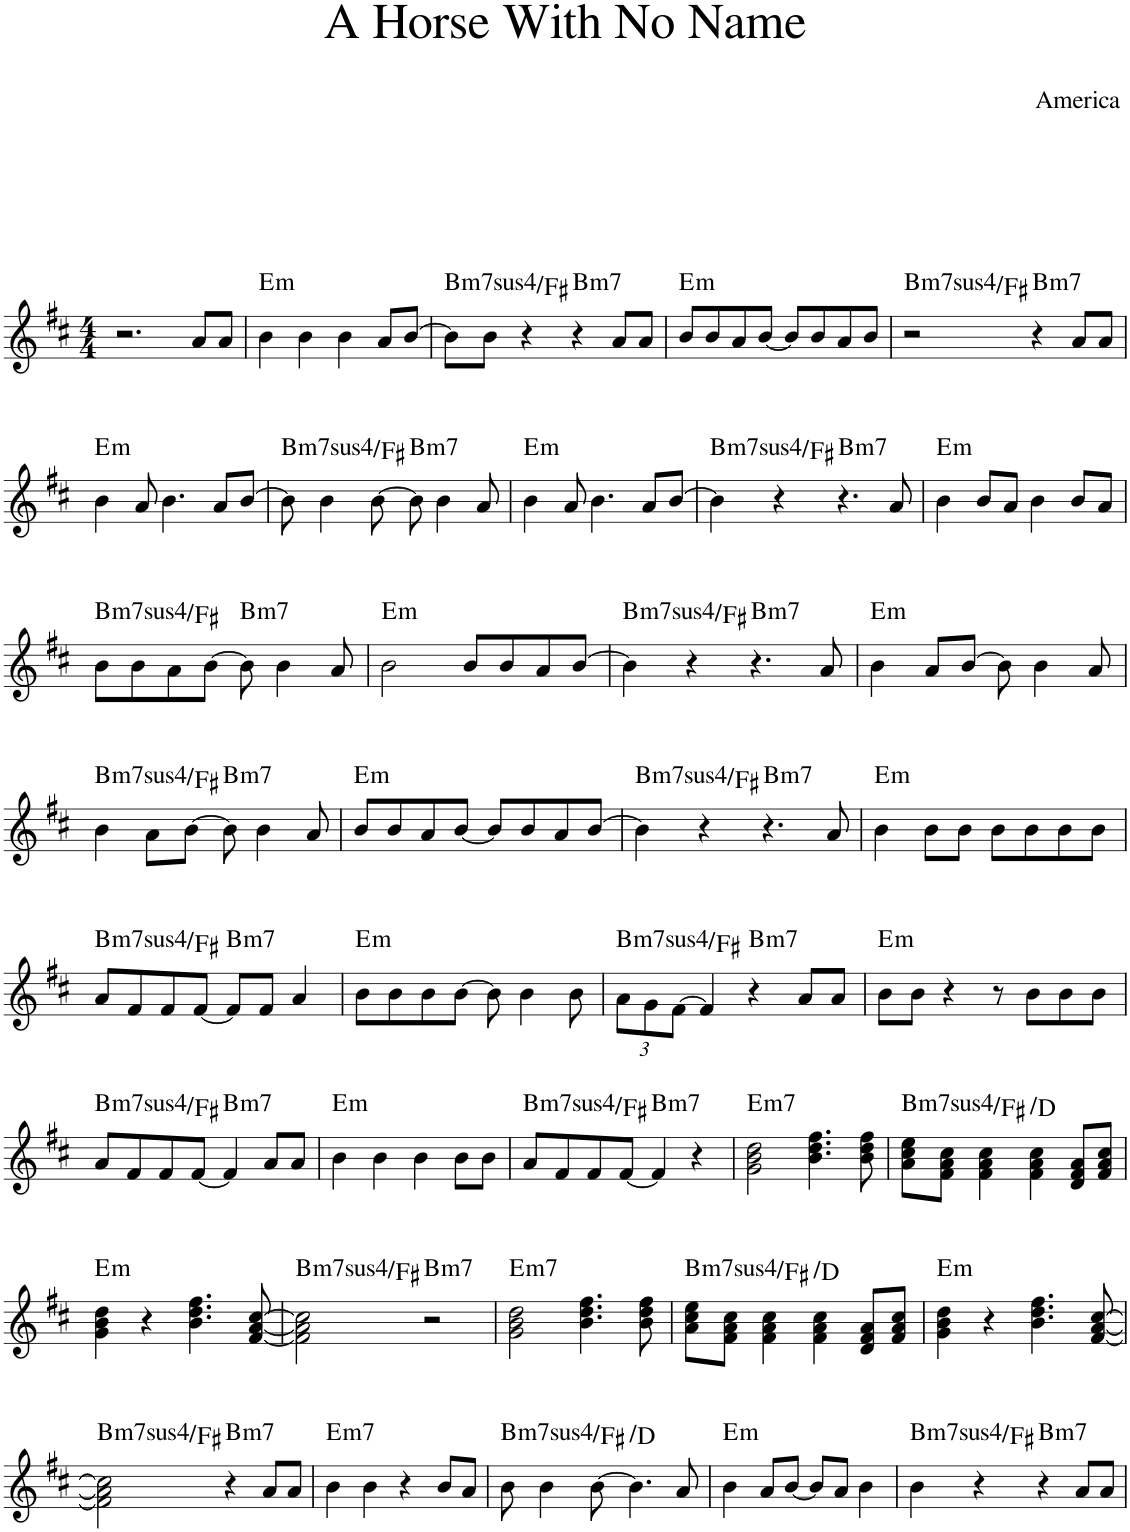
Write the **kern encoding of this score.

**kern	**harte
*part1	*part1
*staff1	*
*I"Piano	*
*I'Pno.	*
*clefG2	*
*k[f#c#]	*
*M4/4	*
=1	=1
2.r	.
8a/L	.
8a/J	.
=2	=2
!	!LO:H:kt=m
4b\	E:min
4b\	.
4b\	.
8a/L	.
[8b/J	.
=3	=3
!	!LO:H:kt=74
8b\L]	B:sus4(7)/5
8b\J	.
4r	.
!	!LO:H:kt=m7
4r	B:min7
8a/L	.
8a/J	.
=4	=4
!	!LO:H:kt=m
8b/L	E:min
8b/	.
8a/	.
[8b/J	.
8b/L]	.
8b/	.
8a/	.
8b/J	.
=5	=5
!	!LO:H:kt=74
2r	B:sus4(7)/5
!	!LO:H:kt=m7
4r	B:min7
8a/L	.
8a/J	.
!!LO:LB:g=z
=6	=6
!	!LO:H:kt=m
4b\	E:min
8a/	.
4.b\	.
8a/L	.
[8b/J	.
=7	=7
!	!LO:H:kt=74
8b\]	B:sus4(7)/5
4b\	.
[8b\	.
!	!LO:H:kt=m7
8b\]	B:min7
4b\	.
8a/	.
=8	=8
!	!LO:H:kt=m
4b\	E:min
8a/	.
4.b\	.
8a/L	.
[8b/J	.
=9	=9
!	!LO:H:kt=74
4b\]	B:sus4(7)/5
4r	.
!	!LO:H:kt=m7
4.r	B:min7
8a/	.
=10	=10
!	!LO:H:kt=m
4b\	E:min
8b/L	.
8a/J	.
4b\	.
8b/L	.
8a/J	.
!!LO:LB:g=z
=11	=11
!	!LO:H:kt=74
8b\L	B:sus4(7)/5
8b\	.
8a\	.
[8b\J	.
!	!LO:H:kt=m7
8b\]	B:min7
4b\	.
8a/	.
=12	=12
!	!LO:H:kt=m
2b\	E:min
8b/L	.
8b/	.
8a/	.
[8b/J	.
=13	=13
!	!LO:H:kt=74
4b\]	B:sus4(7)/5
4r	.
!	!LO:H:kt=m7
4.r	B:min7
8a/	.
=14	=14
!	!LO:H:kt=m
4b\	E:min
8a/L	.
[8b/J	.
8b\]	.
4b\	.
8a/	.
!!LO:LB:g=z
=15	=15
!	!LO:H:kt=74
4b\	B:sus4(7)/5
8a\L	.
[8b\J	.
!	!LO:H:kt=m7
8b\]	B:min7
4b\	.
8a/	.
=16	=16
!	!LO:H:kt=m
8b/L	E:min
8b/	.
8a/	.
[8b/J	.
8b/L]	.
8b/	.
8a/	.
[8b/J	.
=17	=17
!	!LO:H:kt=74
4b\]	B:sus4(7)/5
4r	.
!	!LO:H:kt=m7
4.r	B:min7
8a/	.
=18	=18
!	!LO:H:kt=m
4b\	E:min
8b\L	.
8b\J	.
8b\L	.
8b\	.
8b\	.
8b\J	.
!!LO:LB:g=z
=19	=19
!	!LO:H:kt=74
8a/L	B:sus4(7)/5
8f#/	.
8f#/	.
[8f#/J	.
!	!LO:H:kt=m7
8f#/L]	B:min7
8f#/J	.
4a/	.
=20	=20
!	!LO:H:kt=m
8b\L	E:min
8b\	.
8b\	.
[8b\J	.
8b\]	.
4b\	.
8b\	.
=21	=21
*Xbrackettup	*
!	!LO:H:kt=74
12a\L	B:sus4(7)/5
12g\	.
[12f#\J	.
4f#/]	.
!	!LO:H:kt=m7
4r	B:min7
8a/L	.
8a/J	.
=22	=22
!	!LO:H:kt=m
8b\L	E:min
8b\J	.
4r	.
8r	.
8b\L	.
8b\	.
8b\J	.
!!LO:LB:g=z
=23	=23
!	!LO:H:kt=74
8a/L	B:sus4(7)/5
8f#/	.
8f#/	.
[8f#/J	.
!	!LO:H:kt=m7
4f#/]	B:min7
8a/L	.
8a/J	.
=24	=24
!	!LO:H:kt=m
4b\	E:min
4b\	.
4b\	.
8b\L	.
8b\J	.
=25	=25
!	!LO:H:kt=74
8a/L	B:sus4(7)/5
8f#/	.
8f#/	.
[8f#/J	.
!	!LO:H:kt=m7
4f#/]	B:min7
4r	.
=26	=26
!	!LO:H:kt=m7
2g\ 2b\ 2dd\	E:min7
4.b\ 4.dd\ 4.ff#\	.
8b\ 8dd\ 8ff#\	.
=27	=27
!	!LO:H:kt=74
8a\ 8cc#\ 8ee\L	B:sus4(7)/5
8f#\ 8a\ 8cc#\J	.
4f#\ 4a\ 4cc#\	.
!	!LO:H:kt=N.C.
4f#\ 4a\ 4cc#\	N
8d/ 8f#/ 8a/L	.
8f#/ 8a/ 8cc#/J	.
!!LO:LB:g=z
=28	=28
!	!LO:H:kt=m
4g\ 4b\ 4dd\	E:min
4r	.
4.b\ 4.dd\ 4.ff#\	.
[8f#/ [8a/ [8cc#/	.
=29	=29
!	!LO:H:kt=74
2f#\] 2a\] 2cc#\]	B:sus4(7)/5
!	!LO:H:kt=m7
2r	B:min7
=30	=30
!	!LO:H:kt=m7
2g\ 2b\ 2dd\	E:min7
4.b\ 4.dd\ 4.ff#\	.
8b\ 8dd\ 8ff#\	.
=31	=31
!	!LO:H:kt=74
8a\ 8cc#\ 8ee\L	B:sus4(7)/5
8f#\ 8a\ 8cc#\J	.
4f#\ 4a\ 4cc#\	.
!	!LO:H:kt=N.C.
4f#\ 4a\ 4cc#\	N
8d/ 8f#/ 8a/L	.
8f#/ 8a/ 8cc#/J	.
=32	=32
!	!LO:H:kt=m
4g\ 4b\ 4dd\	E:min
4r	.
4.b\ 4.dd\ 4.ff#\	.
[8f#/ [8a/ [8cc#/	.
!!LO:LB:g=z
=33	=33
!	!LO:H:kt=74
2f#\] 2a\] 2cc#\]	B:sus4(7)/5
!	!LO:H:kt=m7
4r	B:min7
8a/L	.
8a/J	.
=34	=34
!	!LO:H:kt=m7
4b\	E:min7
4b\	.
4r	.
8b/L	.
8a/J	.
=35	=35
!	!LO:H:kt=74
8b\	B:sus4(7)/5
4b\	.
[8b\	.
!	!LO:H:kt=N.C.
4.b\]	N
8a/	.
=36	=36
!	!LO:H:kt=m
4b\	E:min
8a/L	.
[8b/J	.
8b/L]	.
8a/J	.
4b\	.
=37	=37
!	!LO:H:kt=74
4b\	B:sus4(7)/5
4r	.
!	!LO:H:kt=m7
4r	B:min7
8a/L	.
8a/J	.
=	=
*-	*-
